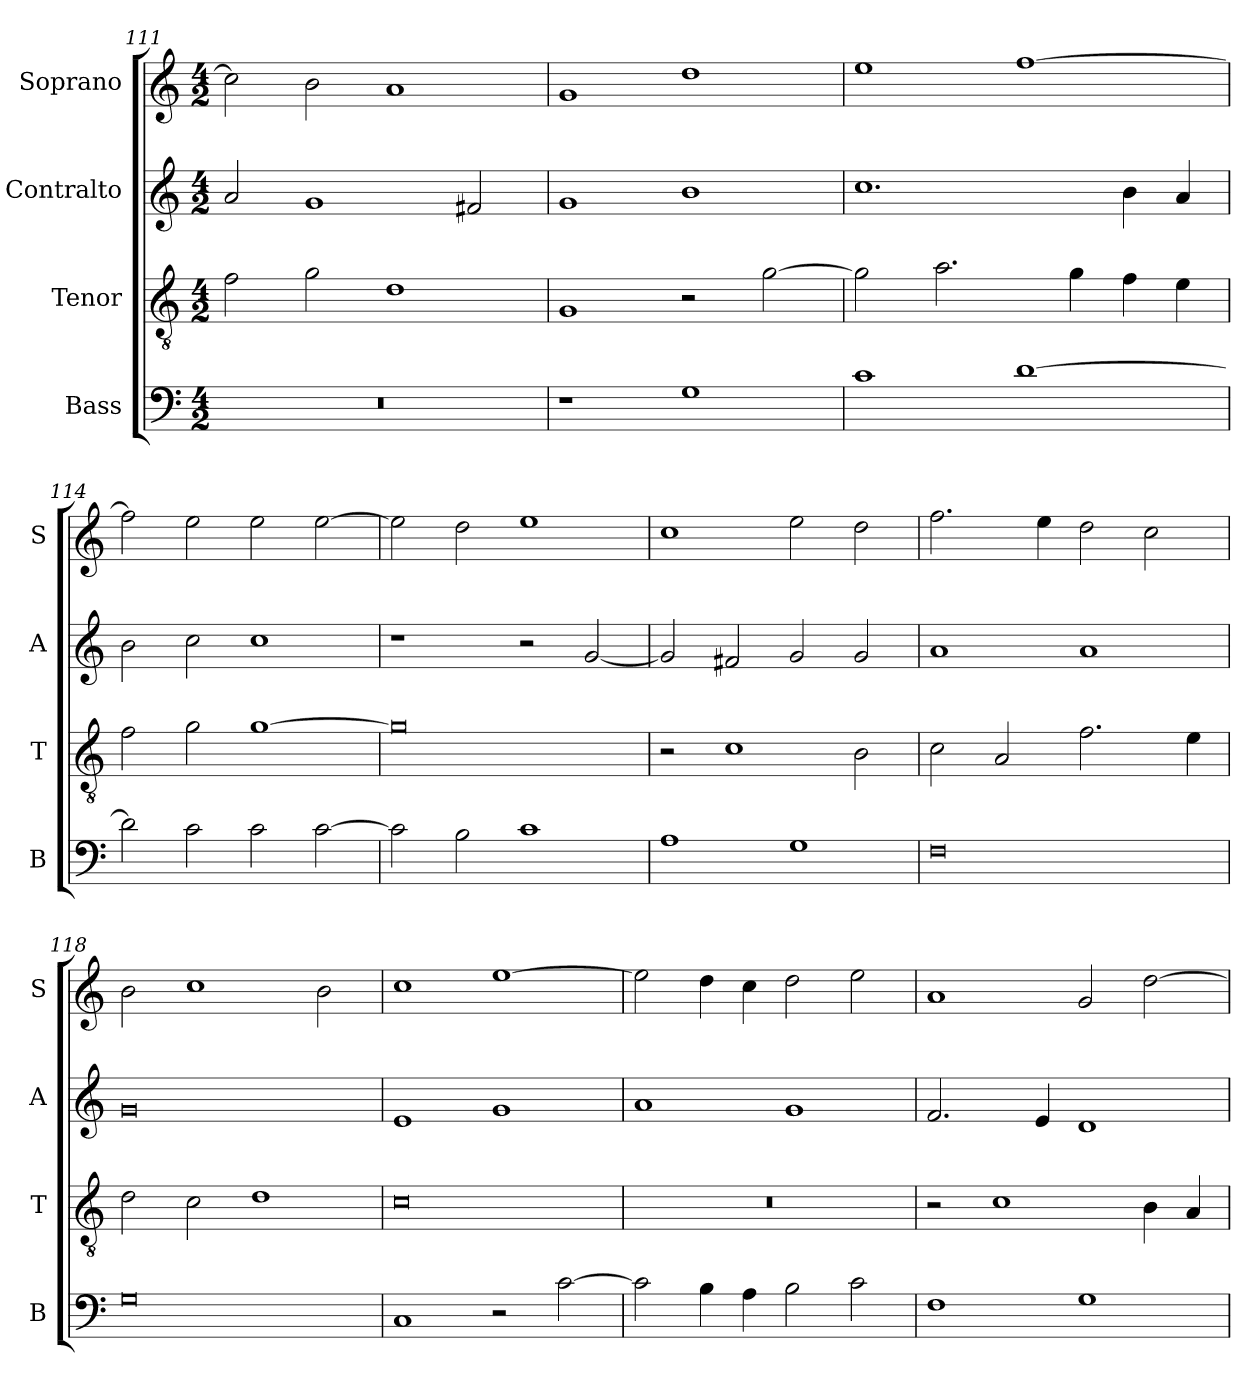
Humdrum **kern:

**kern	**kern	**kern	**kern
*part4	*part3	*part2	*part1
*staff4	*staff3	*staff2	*staff1
*I"Bass	*I"Tenor	*I"Contralto	*I"Soprano
*I'B	*I'T	*I'A	*I'S
*clefF4	*clefGv2	*clefG2	*clefG2
*k[]	*k[]	*k[]	*k[]
*M4/2	*M4/2	*M4/2	*M4/2
=111	=111	=111	=111
0r	2f	2a	2cc]
.	2g	1g	2b
.	1d	.	1a
.	.	2f#X	.
=112	=112	=112	=112
1r	1G	1g	1g
1G	2r	1b	1dd
.	[2g	.	.
=113	=113	=113	=113
1c	2g]	1.cc	1ee
.	2.a	.	.
[1d	.	.	[1ff
.	4g	.	.
.	4f	4b	.
.	4e	4a	.
=114	=114	=114	=114
2d]	2f	2b	2ff]
2c	2g	2cc	2ee
2c	[1g	1cc	2ee
[2c	.	.	[2ee
=115	=115	=115	=115
2c]	0g]	1r	2ee]
2B	.	.	2dd
1c	.	2r	1ee
.	.	[2g	.
=116	=116	=116	=116
1A	2r	2g]	1cc
.	1c	2f#X	.
1G	.	2g	2ee
.	2B	2g	2dd
=117	=117	=117	=117
0F	2c	1a	2.ff
.	2A	.	.
.	.	.	4ee
.	2.f	1a	2dd
.	.	.	2cc
.	4e	.	.
=118	=118	=118	=118
0G	2d	0g	2b
.	2c	.	1cc
.	1d	.	.
.	.	.	2b
=119	=119	=119	=119
1C	0c	1e	1cc
2r	.	1g	[1ee
[2c	.	.	.
=120	=120	=120	=120
2c]	0r	1a	2ee]
4B	.	.	4dd
4A	.	.	4cc
2B	.	1g	2dd
2c	.	.	2ee
=121	=121	=121	=121
1F	2r	2.f	1a
.	1c	.	.
.	.	4e	.
1G	.	1d	2g
.	4B	.	[2dd
.	4A	.	.
=	=	=	=
*-	*-	*-	*-
